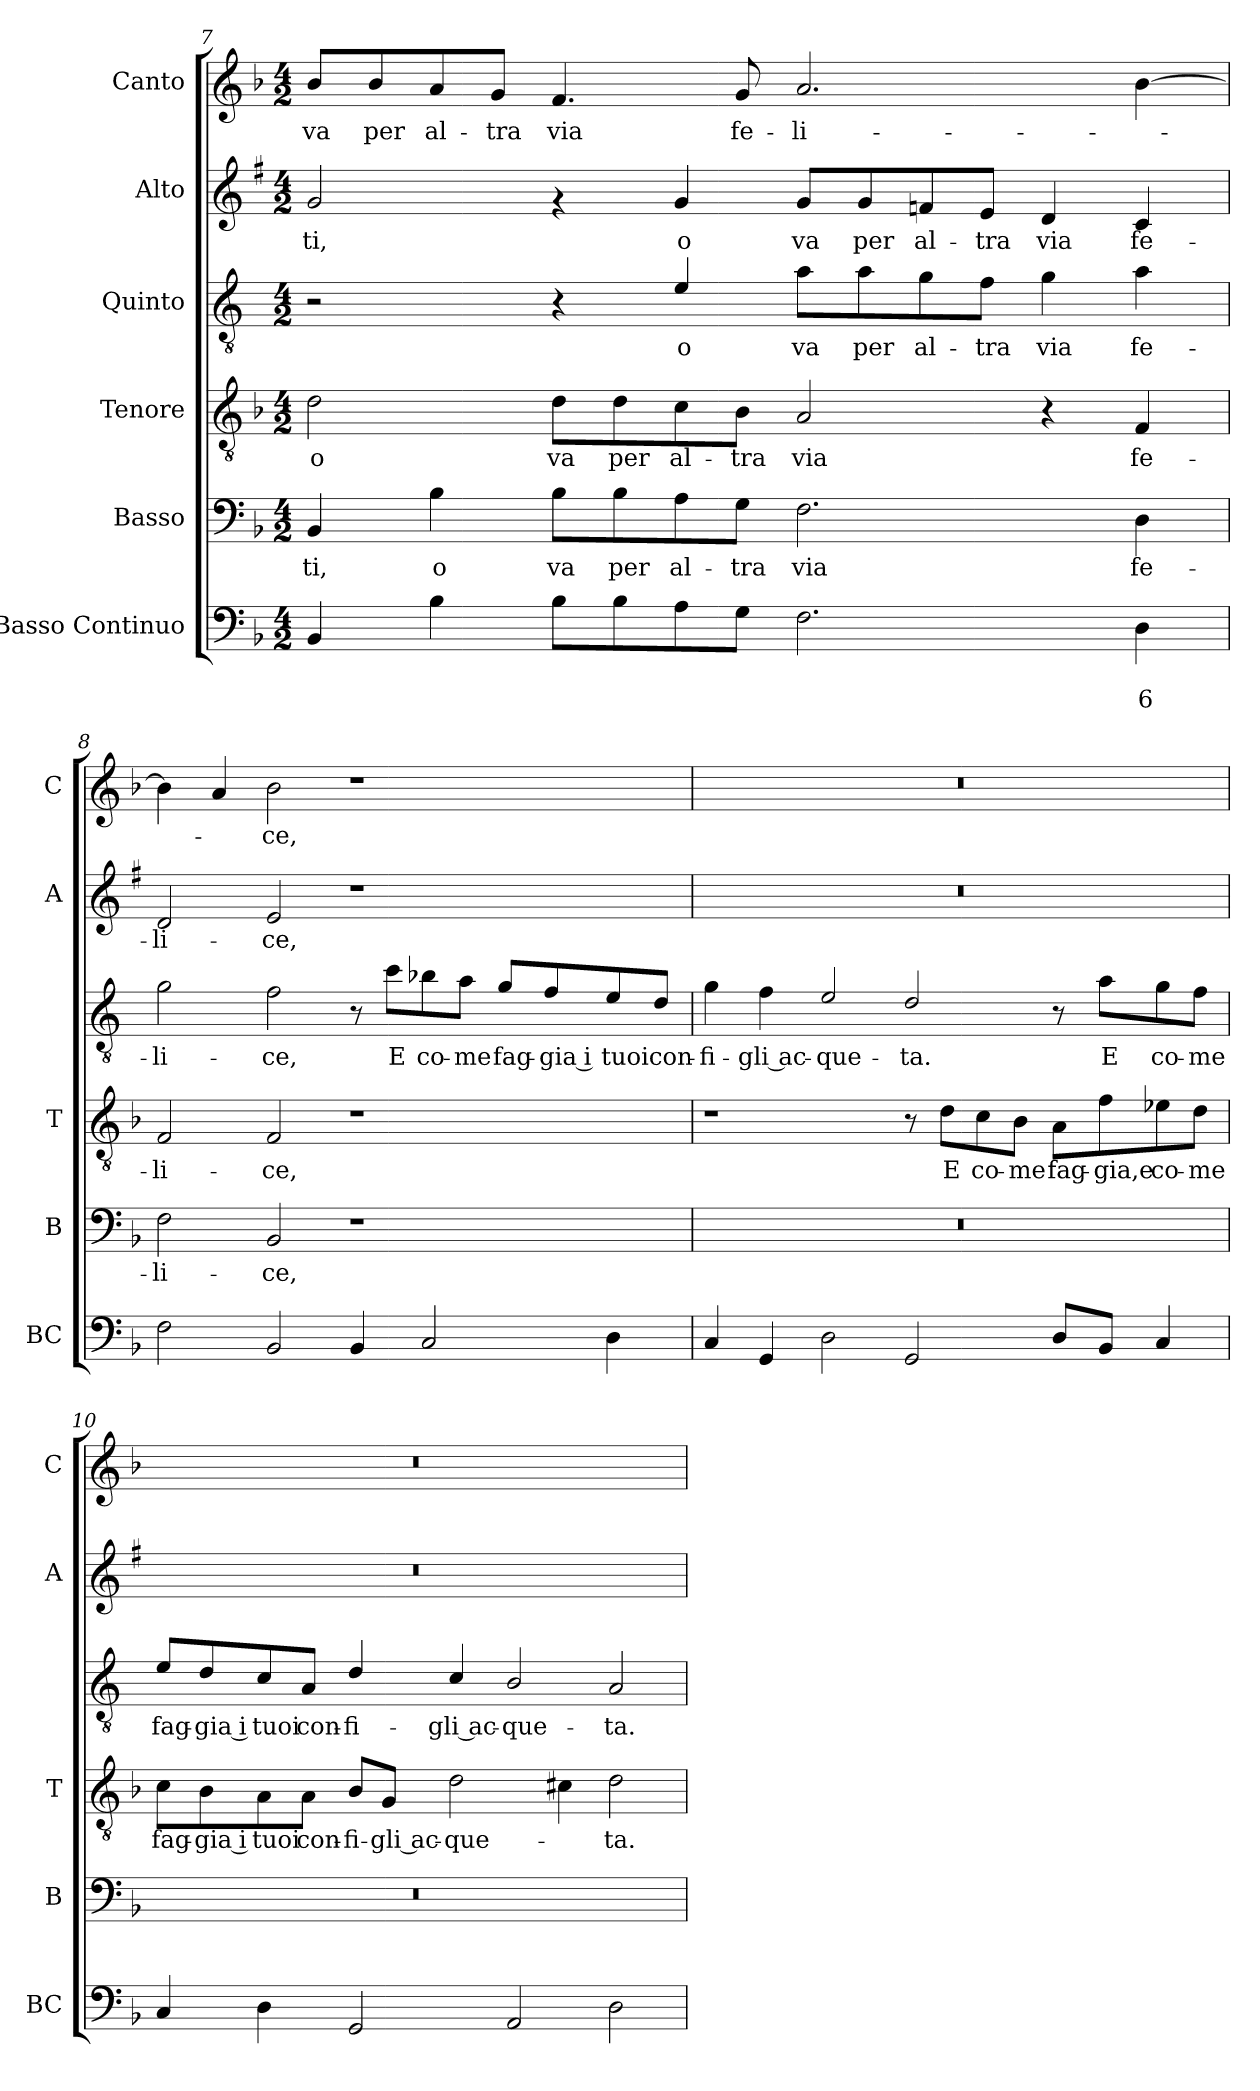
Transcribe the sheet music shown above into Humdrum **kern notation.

**kern	**text	**text	**kern	**text	**kern	**text	**kern	**text	**kern	**text	**kern	**text
*part6	*part6	*part6	*part5	*part5	*part4	*part4	*part3	*part3	*part2	*part2	*part1	*part1
*staff6	*staff6	*staff6	*staff5	*staff5	*staff4	*staff4	*staff3	*staff3	*staff2	*staff2	*staff1	*staff1
*I"Basso Continuo	*	*	*I"Basso	*	*I"Tenore	*	*I"Quinto	*	*I"Alto	*	*I"Canto	*
*I'BC	*	*	*I'B	*	*I'T	*	*	*	*I'A	*	*I'C	*
!!LO:PB:g=z
*clefF4	*	*	*clefF4	*	*clefGv2	*	*clefGv2	*	*clefG2	*	*clefG2	*
*	*	*	*	*	*	*	*ITrd4c7	*	*ITrd1c2	*	*	*
*k[b-]	*	*	*k[b-]	*	*k[b-]	*	*k[b-]	*	*k[b-]	*	*k[b-]	*
*F:	*	*	*F:	*	*F:	*	*F:	*	*F:	*	*F:	*
*M4/2	*	*	*M4/2	*	*M4/2	*	*M4/2	*	*M4/2	*	*M4/2	*
=7	=7	=7	=7	=7	=7	=7	=7	=7	=7	=7	=7	=7
!	!	!	!	!LO:LY:b	!	!LO:LY:b	!	!	!	!LO:LY:b	!	!LO:LY:b
4BB-/	.	.	4BB-/	-ti,	2d\	o	2r	.	2f/	-ti,	8b-/L	va
!	!	!	!	!	!	!	!	!	!	!	!	!LO:LY:b
.	.	.	.	.	.	.	.	.	.	.	8b-/	per
!	!	!	!	!LO:LY:b	!	!	!	!	!	!	!	!LO:LY:b
4B-\	.	.	4B-\	o	.	.	.	.	.	.	8a/	al-
!	!	!	!	!	!	!	!	!	!	!	!	!LO:LY:b
.	.	.	.	.	.	.	.	.	.	.	8g/J	-tra
!	!	!	!	!LO:LY:b	!	!LO:LY:b	!	!	!	!	!	!LO:LY:b
8B-\L	.	.	8B-\L	va	8d\L	va	4r	.	4rf	.	4.f/	via
!	!	!	!	!LO:LY:b	!	!LO:LY:b	!	!	!	!	!	!
8B-\	.	.	8B-\	per	8d\	per	.	.	.	.	.	.
!	!	!	!	!LO:LY:b	!	!LO:LY:b	!	!LO:LY:b	!	!LO:LY:b	!	!
8A\	.	.	8A\	al-	8c\	al-	4A/	o	4f/	o	.	.
!	!	!	!	!LO:LY:b	!	!LO:LY:b	!	!	!	!	!	!LO:LY:b
8G\J	.	.	8G\J	-tra	8B-\J	-tra	.	.	.	.	8g/	fe-
!	!	!	!	!LO:LY:b	!	!LO:LY:b	!	!LO:LY:b	!	!LO:LY:b	!	!LO:LY:b
2.F\	.	.	2.F\	via	2A/	via	8d\L	va	8f/L	va	2.a/	-li-
!	!	!	!	!	!	!	!	!LO:LY:b	!	!LO:LY:b	!	!
.	.	.	.	.	.	.	8d\	per	8f/	per	.	.
!	!	!	!	!	!	!	!	!LO:LY:b	!	!LO:LY:b	!	!
.	.	.	.	.	.	.	8c\	al-	8e-X/	al-	.	.
!	!	!	!	!	!	!	!	!LO:LY:b	!	!LO:LY:b	!	!
.	.	.	.	.	.	.	8B-\J	-tra	8d/J	-tra	.	.
!	!	!	!	!	!	!	!	!LO:LY:b	!	!LO:LY:b	!	!
.	.	.	.	.	4r	.	4c\	via	4c/	via	.	.
!	!	!LO:LY:b	!	!LO:LY:b	!	!LO:LY:b	!	!LO:LY:b	!	!LO:LY:b	!	!
4D\	.	6	4D\	fe-	4F/	fe-	4d\	fe-	4B-/	fe-	[4b-\	.
=8	=8	=8	=8	=8	=8	=8	=8	=8	=8	=8	=8	=8
!	!	!	!	!LO:LY:b	!	!LO:LY:b	!	!LO:LY:b	!	!LO:LY:b	!	!
2F\	.	.	2F\	-li-	2F/	-li-	2c\	-li-	2c/	-li-	4b-\]	.
.	.	.	.	.	.	.	.	.	.	.	4a/	.
!	!	!	!	!LO:LY:b	!	!LO:LY:b	!	!LO:LY:b	!	!LO:LY:b	!	!LO:LY:b
2BB-/	.	.	2BB-/	-ce,	2F/	-ce,	2B-\	-ce,	2d/	-ce,	2b-\	-ce,
4BB-/	.	.	1r	.	1r	.	8r	.	1r	.	1r	.
!	!	!	!	!	!	!	!	!LO:LY:b	!	!	!	!
.	.	.	.	.	.	.	8f\L	E	.	.	.	.
!	!	!	!	!	!	!	!	!LO:LY:b	!	!	!	!
2C/	.	.	.	.	.	.	8e-X\	co-	.	.	.	.
!	!	!	!	!	!	!	!	!LO:LY:b	!	!	!	!
.	.	.	.	.	.	.	8d\J	-me	.	.	.	.
!	!	!	!	!	!	!	!	!LO:LY:b	!	!	!	!
.	.	.	.	.	.	.	8c/L	fag-	.	.	.	.
!	!	!	!	!	!	!	!	!LO:LY:b	!	!	!	!
.	.	.	.	.	.	.	8B-/	-gia i	.	.	.	.
!	!	!	!	!	!	!	!	!LO:LY:b	!	!	!	!
4D\	.	.	.	.	.	.	8A/	tuoi	.	.	.	.
!	!	!	!	!	!	!	!	!LO:LY:b	!	!	!	!
.	.	.	.	.	.	.	8G/J	con-	.	.	.	.
!!LO:LB:g=z
=9	=9	=9	=9	=9	=9	=9	=9	=9	=9	=9	=9	=9
!	!	!	!	!	!	!	!	!LO:LY:b	!	!	!	!
4C/	.	.	0r	.	1r	.	4c\	-fi-	0r	.	0r	.
!	!	!	!	!	!	!	!	!LO:LY:b	!	!	!	!
4GG/	.	.	.	.	.	.	4B-\	-gli ac-	.	.	.	.
!	!	!	!	!	!	!	!	!LO:LY:b	!	!	!	!
2D\	.	.	.	.	.	.	2A/	-que-	.	.	.	.
!	!	!	!	!	!	!	!	!LO:LY:b	!	!	!	!
2GG/	.	.	.	.	8r	.	2G/	-ta.	.	.	.	.
!	!	!	!	!	!	!LO:LY:b	!	!	!	!	!	!
.	.	.	.	.	8d\L	E	.	.	.	.	.	.
!	!	!	!	!	!	!LO:LY:b	!	!	!	!	!	!
.	.	.	.	.	8c\	co-	.	.	.	.	.	.
!	!	!	!	!	!	!LO:LY:b	!	!	!	!	!	!
.	.	.	.	.	8B-\J	-me	.	.	.	.	.	.
!	!	!	!	!	!	!LO:LY:b	!	!	!	!	!	!
8D/L	.	.	.	.	8A\L	fag-	8r	.	.	.	.	.
!	!	!	!	!	!	!LO:LY:b	!	!LO:LY:b	!	!	!	!
8BB-/J	.	.	.	.	8f\	-gia,e	8d\L	E	.	.	.	.
!	!	!	!	!	!	!LO:LY:b	!	!LO:LY:b	!	!	!	!
4C/	.	.	.	.	8e-X\	co-	8c\	co-	.	.	.	.
!	!	!	!	!	!	!LO:LY:b	!	!LO:LY:b	!	!	!	!
.	.	.	.	.	8d\J	-me	8B-\J	-me	.	.	.	.
=10	=10	=10	=10	=10	=10	=10	=10	=10	=10	=10	=10	=10
!	!	!	!	!	!	!LO:LY:b	!	!LO:LY:b	!	!	!	!
4C/	.	.	0r	.	8c\L	fag-	8A/L	fag-	0r	.	0r	.
!	!	!	!	!	!	!LO:LY:b	!	!LO:LY:b	!	!	!	!
.	.	.	.	.	8B-\	-gia i	8G/	-gia i	.	.	.	.
!	!	!	!	!	!	!LO:LY:b	!	!LO:LY:b	!	!	!	!
4D\	.	.	.	.	8A\	tuoi	8F/	tuoi	.	.	.	.
!	!	!	!	!	!	!LO:LY:b	!	!LO:LY:b	!	!	!	!
.	.	.	.	.	8A\J	con-	8D/J	con-	.	.	.	.
!	!	!	!	!	!	!LO:LY:b	!	!LO:LY:b	!	!	!	!
2GG/	.	.	.	.	8B-/L	-fi-	4G/	-fi-	.	.	.	.
!	!	!	!	!	!	!LO:LY:b	!	!	!	!	!	!
.	.	.	.	.	8G/J	-gli ac-	.	.	.	.	.	.
!	!	!	!	!	!	!LO:LY:b	!	!LO:LY:b	!	!	!	!
.	.	.	.	.	2d\	-que-	4F/	-gli ac-	.	.	.	.
!	!	!	!	!	!	!	!	!LO:LY:b	!	!	!	!
2AA/	.	.	.	.	.	.	2E/	-que-	.	.	.	.
.	.	.	.	.	4c#X\	.	.	.	.	.	.	.
!	!	!	!	!	!	!LO:LY:b	!	!LO:LY:b	!	!	!	!
2D\	.	.	.	.	2d\	-ta.	2D/	-ta.	.	.	.	.
=	=	=	=	=	=	=	=	=	=	=	=	=
*-	*-	*-	*-	*-	*-	*-	*-	*-	*-	*-	*-	*-
